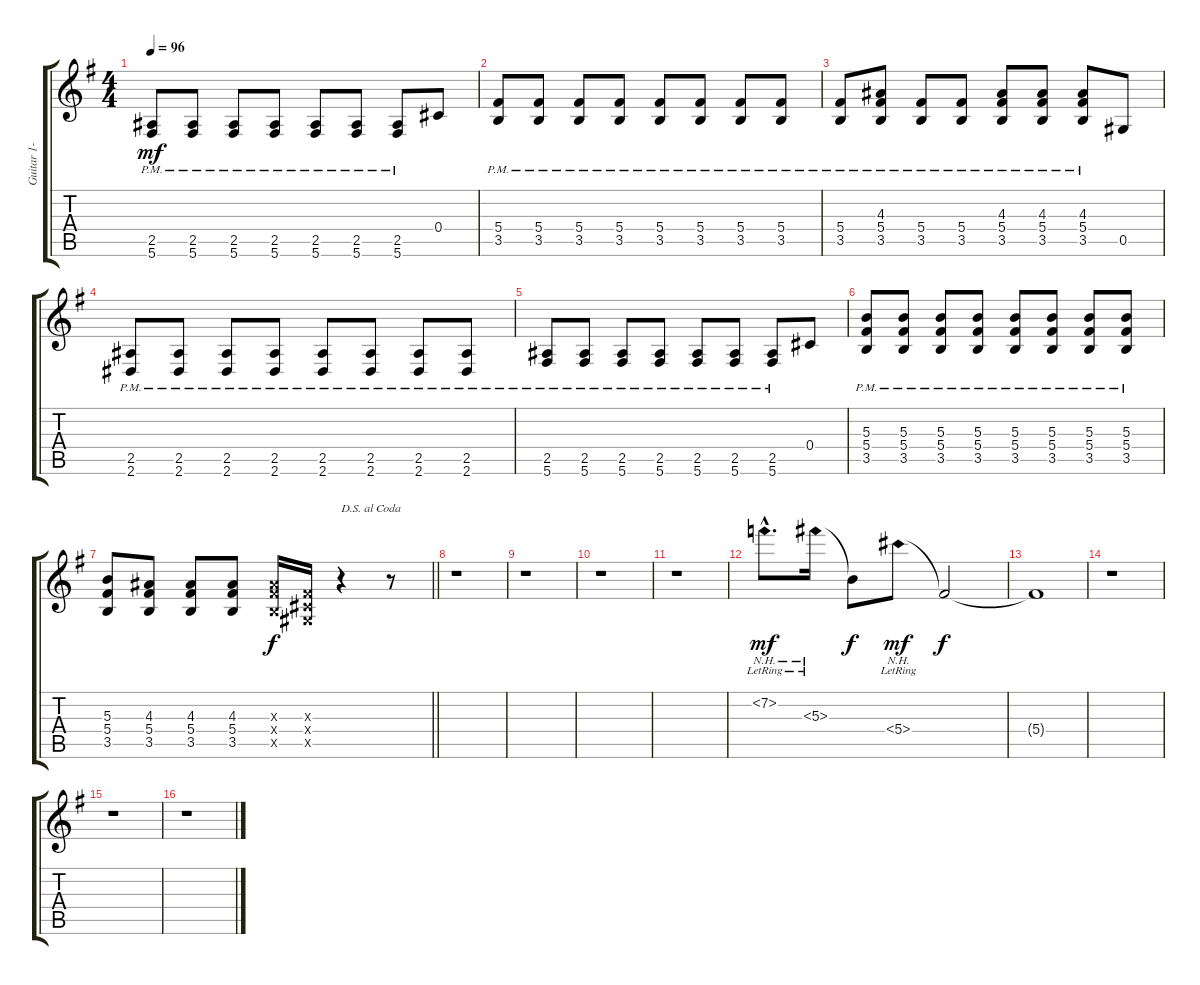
\track ("Guitar 1- clean" "Guitar 1- ") {instrument electricguitarclean}
\staff {score tabs}
\tuning (Eb4 Bb3 Gb3 Db3 Ab2 Db2) {hide}
\ts (4 4)
\tempo 96
\clef g2
\ks g
(2.5{pm} 5.6{pm}).8{dy mf} (2.5{pm} 5.6{pm}).8 (2.5{pm} 5.6{pm}).8 (2.5{pm} 5.6{pm}).8 (2.5{pm} 5.6{pm}).8 (2.5{pm} 5.6{pm}).8 (2.5{pm} 5.6{pm}).8 0.4.8 |
(5.4{pm} 3.5{pm}).8 (5.4{pm} 3.5{pm}).8 (5.4{pm} 3.5{pm}).8 (5.4{pm} 3.5{pm}).8 (5.4{pm} 3.5{pm}).8 (5.4{pm} 3.5{pm}).8 (5.4{pm} 3.5{pm}).8 (5.4{pm} 3.5{pm}).8 |
(5.4{pm} 3.5{pm}).8 (4.3{pm} 5.4{pm} 3.5{pm}).8 (5.4{pm} 3.5{pm}).8 (5.4{pm} 3.5{pm}).8 (4.3{pm} 5.4{pm} 3.5{pm}).8 (4.3{pm} 5.4{pm} 3.5{pm}).8 (4.3{pm} 5.4{pm} 3.5{pm}).8 0.5.8 |
(2.5{pm} 2.6{pm}).8 (2.5{pm} 2.6{pm}).8 (2.5{pm} 2.6{pm}).8 (2.5{pm} 2.6{pm}).8 (2.5{pm} 2.6{pm}).8 (2.5{pm} 2.6{pm}).8 (2.5{pm} 2.6{pm}).8 (2.5{pm} 2.6{pm}).8 |
(2.5{pm} 5.6{pm}).8 (2.5{pm} 5.6{pm}).8 (2.5{pm} 5.6{pm}).8 (2.5{pm} 5.6{pm}).8 (2.5{pm} 5.6{pm}).8 (2.5{pm} 5.6{pm}).8 (2.5{pm} 5.6{pm}).8 0.4.8 |
(5.3{pm} 5.4{pm} 3.5{pm}).8 (5.3{pm} 5.4{pm} 3.5{pm}).8 (5.3{pm} 5.4{pm} 3.5{pm}).8 (5.3{pm} 5.4{pm} 3.5{pm}).8 (5.3{pm} 5.4{pm} 3.5{pm}).8 (5.3{pm} 5.4{pm} 3.5{pm}).8 (5.3{pm} 5.4{pm} 3.5{pm}).8 (5.3{pm} 5.4{pm} 3.5{pm}).8 |
\barLineRight lightlight
(5.3 5.4 3.5).8 (4.3 5.4 3.5).8 (4.3 5.4 3.5).8 (4.3 5.4 3.5).8 (4.3{x} 5.4{x} 3.5{x}).16{dy f} (0.3{x} 0.4{x} 0.5{x}).16 r.4{txt "D.S. al Coda"} r.8 |
r.1 |
r.1 |
r.1 |
r.1 |
7.2{nh hac lr}.8{d dy mf} 5.3{nh lr}.16 5.3{t}.8{dy f} 5.4{nh lr}.8{dy mf} 5.4{t}.2{dy f} |
5.4{t}.1 |
r.1 |
r.1 |
r.1
